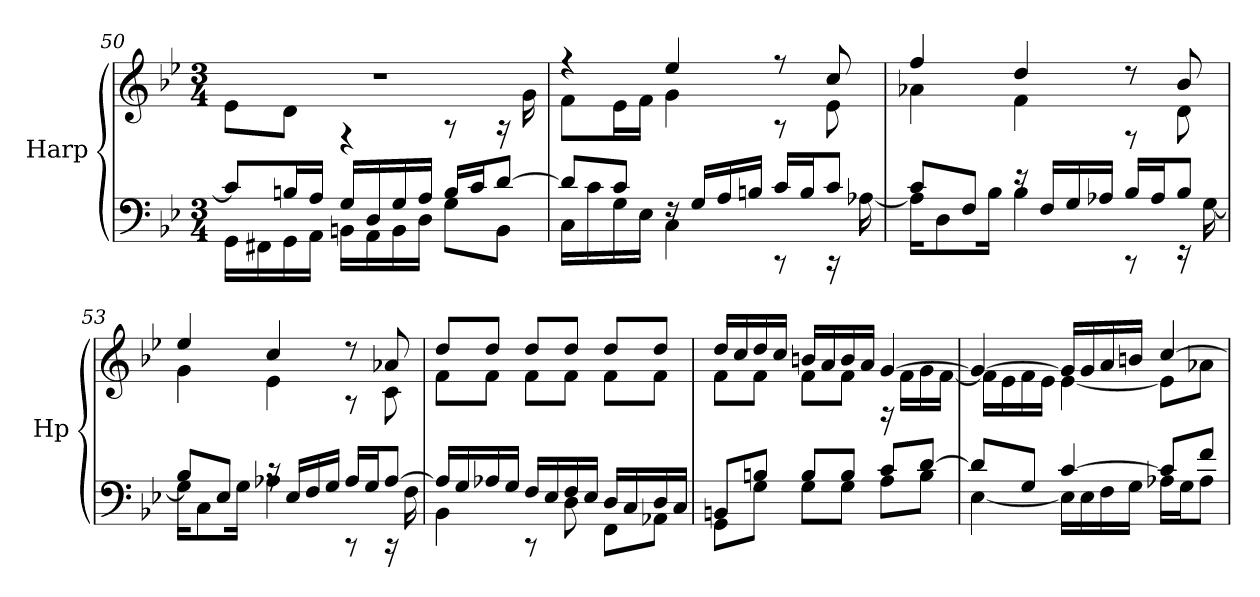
**kern	**kern
*part1	*part1
*staff2	*staff1
*I"Harp	*
*I'Hp	*
*clefF4	*clefG2
*k[b-e-]	*k[b-e-]
*M3/4	*M3/4
=50	=50
*^	*^
8c/L]	16GG\LL	2.r	8e-\L
.	16FF#X\	.	.
16Bn/L	16GG\	.	8d\J
16A/JJ	16AA\JJ	.	.
16G/LL	16BBn\LL	.	4rF
16D/	16AA\	.	.
16G/	16BB\	.	.
16A/JJ	16D\JJ	.	.
16B/LL	8G\L	.	8rA
16c/J	.	.	.
[8d/J	8BB\J	.	16rA
.	.	.	16g\
=51	=51	=51	=51
8d/L]	16C\LL	4r	8f\L
.	16c\	.	.
8c/J	16G\	.	16e-\L
.	16E-\JJ	.	16f\JJ
16rF	4C\	4ee-/	4g\
16G/LL	.	.	.
16A/	.	.	.
16Bn/JJ	.	.	.
16c/LL	8rCC	8r	8rA
16B/J	.	.	.
8c/J	16rCC	8cc/	8e-\
.	[16A-X\	.	.
!!LO:LB:g=z	!!
=52	=52	=52	=52
8c/L	16A-\KL]	4ff/	4a-X\
.	8D\	.	.
8F/J	.	.	.
.	16B-\Jk	.	.
16re	4B-\	4dd/	4f\
16F/LL	.	.	.
16G/	.	.	.
16A-X/JJ	.	.	.
16B-/LL	8rCC	8r	8rF
16A-/J	.	.	.
8B-/J	16rEE	8b-/	8d\
.	[16G\	.	.
=53	=53	=53	=53
8B-/L	16G\KL]	4ee-/	4g\
.	8C\	.	.
8E-/J	.	.	.
.	16G\Jk	.	.
16rc	4A-X\	4cc/	4e-\
16E-/LL	.	.	.
16F/	.	.	.
16G/JJ	.	.	.
16A-/LL	8rCC	8rdd	8rA
16G/J	.	.	.
[8A-/J	16rCC	8a-X/	8c\
.	16F\	.	.
=54	=54	=54	=54
16A-/LL]	4BB-\	8dd/L	8f\L
16G/	.	.	.
16A-X/	.	8dd/J	8f\J
16G/JJ	.	.	.
16F/LL	8rCC	8dd/L	8f\L
16E-/	.	.	.
16F/	8D\	8dd/J	8f\J
16E-/JJ	.	.	.
16D/LL	8FF\L	8dd/L	8f\L
16C/	.	.	.
16D/	8AA-X\J	8dd/J	8f\J
16C/JJ	.	.	.
!!LO:LB:g=z	!!
=55	=55	=55	=55
8BBn/L	8GG\L	16dd/LL	8f\L
.	.	16cc/	.
8Bn/J	8G\J	16dd/	8f\J
.	.	16cc/JJ	.
8B/L	8G\L	16bn/LL	8f\L
.	.	16a/	.
8B/J	8G\J	16b/	8f\J
.	.	16a/JJ	.
8c/L	8A\L	[4g/	16rF
.	.	.	16f\LL
[8d/J	8B\J	.	16g\
.	.	.	[16f\JJ
=56	=56	=56	=56
8d/L]	[4E-\	4g/_	16f\LL]
.	.	.	16e-\
8G/J	.	.	16f\
.	.	.	16e-\JJ
[4c/	16E-\LL]	16g/LL]	[4e-\
.	16E-\	16g/	.
.	16F\	16a/	.
.	16G\JJ	16bn/JJ	.
8c/L]	16A-X\LL	[4cc/	8e-\L]
.	16G\J	.	.
8f/J	8A-\J	.	8a-X\J
*v	*v	*	*
*	*v	*v
=	=
*-	*-
